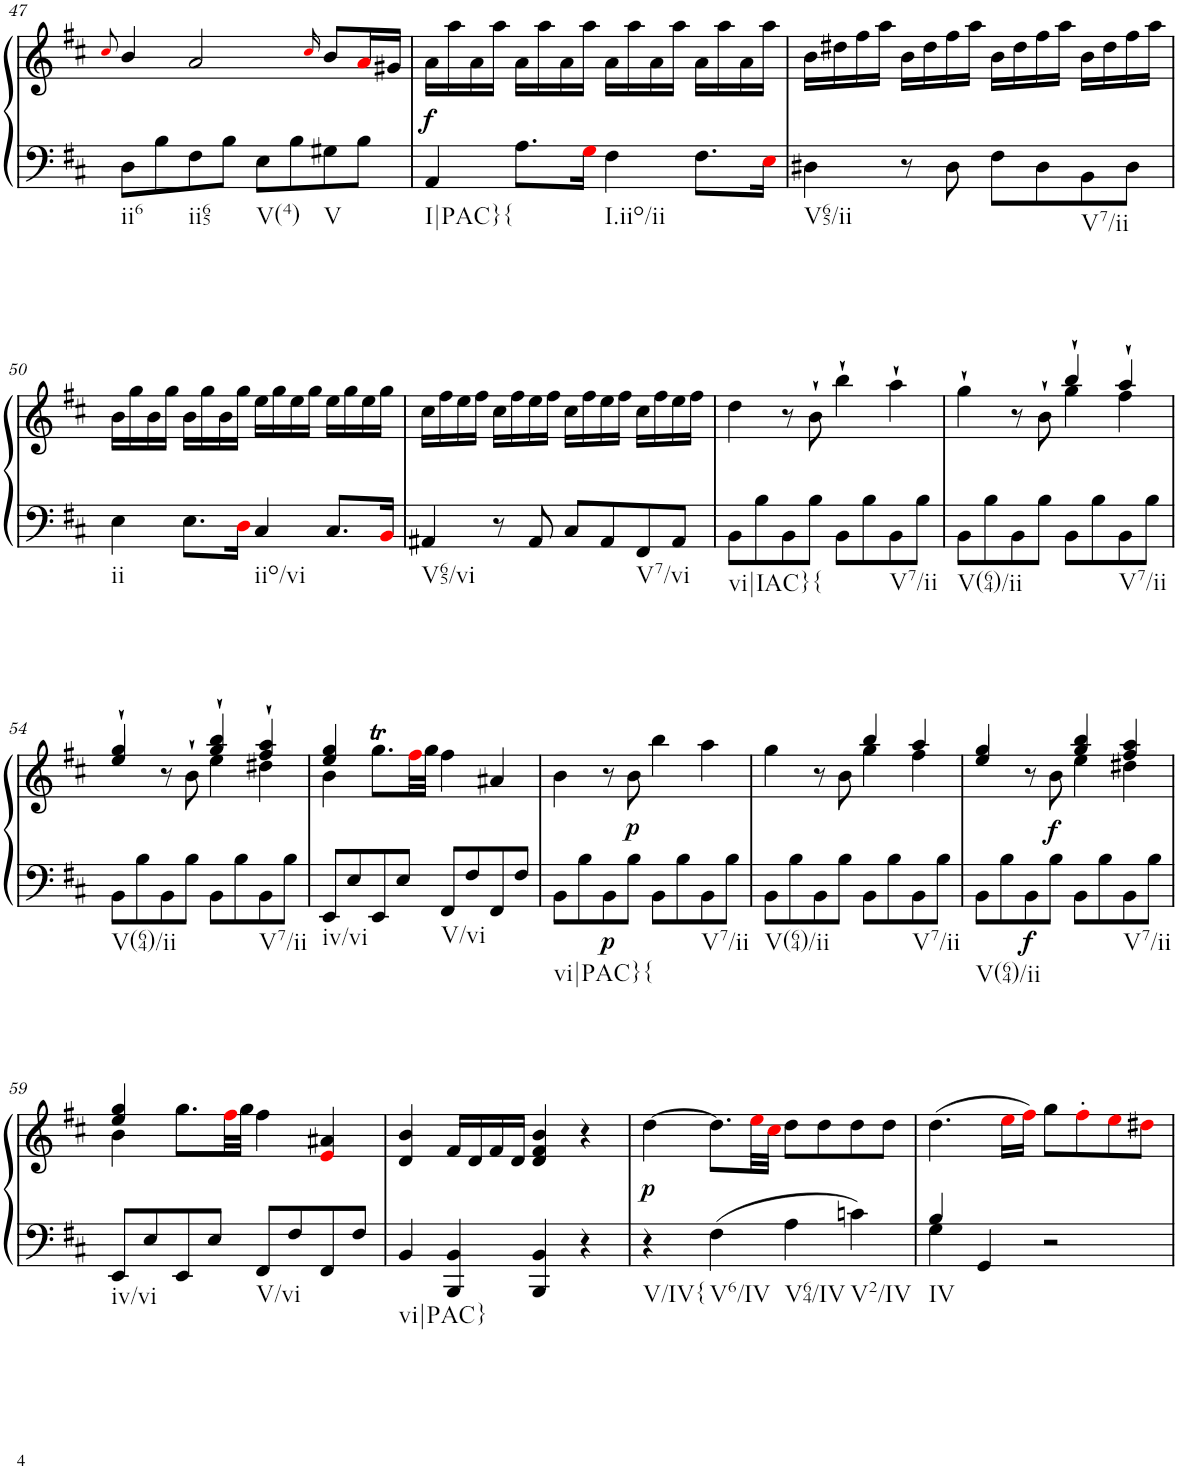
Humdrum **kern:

**kern	**kern	**dynam
*part1	*part1	*part1
*staff2	*staff1	*staff1/2
*I"Piano	*	*
*I'Pno.	*	*
!!LO:PB:g=z
*clefF4	*clefG2	*
*k[f#c#]	*k[f#c#]	*
*M4/4	*M4/4	*
*met(c)	*met(c)	*
=47	=47	=47
.	8qcc#i/	.
!LO:TX:b:t=ii6	!	!
8D\L	4b/	.
8B\	.	.
!LO:TX:b:t=ii65	!	!
8F#\	2a/	.
8B\J	.	.
!LO:TX:b:t=V(4)	!	!
8E\L	.	.
8B\	.	.
.	16qcc#i/	.
!LO:TX:b:t=V	!	!
8G#X\	8b/L	.
8B\J	16ai/L	.
.	16g#X/JJ	.
=48	=48	=48
!LO:TX:b:t=I|PAC}{	!	!
!	!	!LO:DY:b
4AA/	16a\LL	f
.	16aa\	.
.	16a\	.
.	16aa\JJ	.
8.A\L	16a\LL	.
.	16aa\	.
.	16a\	.
16Gi\Jk	16aa\JJ	.
!LO:TX:b:t=I.iio/ii	!	!
4F#\	16a\LL	.
.	16aa\	.
.	16a\	.
.	16aa\JJ	.
8.F#\L	16a\LL	.
.	16aa\	.
.	16a\	.
16Ei\Jk	16aa\JJ	.
=49	=49	=49
!LO:TX:b:t=V65/ii	!	!
4D#X\	16b\LL	.
.	16dd#X\	.
.	16ff#\	.
.	16aa\JJ	.
8r	16b\LL	.
.	16dd#\	.
8D#\	16ff#\	.
.	16aa\JJ	.
8F#\L	16b\LL	.
.	16dd#\	.
8D#\	16ff#\	.
.	16aa\JJ	.
!LO:TX:b:t=V7/ii	!	!
8BB\	16b\LL	.
.	16dd#\	.
8D#\J	16ff#\	.
.	16aa\JJ	.
!!LO:LB:g=z
=50	=50	=50
!LO:TX:b:t=ii	!	!
4E\	16b\LL	.
.	16gg\	.
.	16b\	.
.	16gg\JJ	.
8.E\L	16b\LL	.
.	16gg\	.
.	16b\	.
16Di\Jk	16gg\JJ	.
!LO:TX:b:t=iio/vi	!	!
4C#/	16ee\LL	.
.	16gg\	.
.	16ee\	.
.	16gg\JJ	.
8.C#/L	16ee\LL	.
.	16gg\	.
.	16ee\	.
16BBi/Jk	16gg\JJ	.
=51	=51	=51
!LO:TX:b:t=V65/vi	!	!
4AA#X/	16cc#\LL	.
.	16ff#\	.
.	16ee\	.
.	16ff#\JJ	.
8r	16cc#\LL	.
.	16ff#\	.
8AA#/	16ee\	.
.	16ff#\JJ	.
8C#/L	16cc#\LL	.
.	16ff#\	.
8AA#/	16ee\	.
.	16ff#\JJ	.
!LO:TX:b:t=V7/vi	!	!
8FF#/	16cc#\LL	.
.	16ff#\	.
8AA#/J	16ee\	.
.	16ff#\JJ	.
=52	=52	=52
!LO:TX:b:t=vi|IAC}{	!	!
8BB\L	4dd\	.
8B\	.	.
8BB\	8r	.
8B\J	8b`\	.
8BB\L	4bb`\	.
8B\	.	.
!LO:TX:b:t=V7/ii	!	!
8BB\	4aa`\	.
8B\J	.	.
=53	=53	=53
*	*^	*
!LO:TX:b:t=V(64)/ii	!	!	!
8BB\L	4gg`\	2ryy	.
8B\	.	.	.
8BB\	8r	.	.
8B\J	8b`\	.	.
8BB\L	4bb`/	4gg\	.
8B\	.	.	.
!LO:TX:b:t=V7/ii	!	!	!
8BB\	4aa`/	4ff#\	.
8B\J	.	.	.
!!LO:LB:g=z	!!
=54	=54	=54	=54
!LO:TX:b:t=V(64)/ii	!	!	!
8BB\L	4gg`/	4ee/	.
8B\	.	.	.
8BB\	8r	4ryy	.
8B\J	8b`\	.	.
8BB\L	4gg/` 4bb/`	4ee\	.
8B\	.	.	.
!LO:TX:b:t=V7/ii	!	!	!
8BB\	4ff#/` 4aa/`	4dd#X\	.
8B\J	.	.	.
=55	=55	=55	=55
!LO:TX:b:t=iv/vi	!	!	!
8EE/L	4ee/ 4gg/	4b\	.
8E/	.	.	.
8EE/	8.ggT\L	2.ryy	.
8E/J	.	.	.
.	32ff#i\LL	.	.
.	32gg\JJJ	.	.
!LO:TX:b:t=V/vi	!	!	!
8FF#/L	4ff#\	.	.
8F#/	.	.	.
8FF#/	4a#X/	.	.
8F#/J	.	.	.
*	*v	*v	*
=56	=56	=56
!LO:TX:b:t=vi|PAC}{	!	!
8BB\L	4b\	.
8B\	.	.
!	!	!LO:DY:b=2
8BB\	8r	p
!	!	!LO:DY:b
8B\J	8b\	p
8BB\L	4bb\	.
8B\	.	.
!LO:TX:b:t=V7/ii	!	!
8BB\	4aa\	.
8B\J	.	.
=57	=57	=57
*	*^	*
!LO:TX:b:t=V(64)/ii	!	!	!
8BB\L	4gg\	2ryy	.
8B\	.	.	.
8BB\	8r	.	.
8B\J	8b\	.	.
8BB\L	4bb/	4gg\	.
8B\	.	.	.
!LO:TX:b:t=V7/ii	!	!	!
8BB\	4aa/	4ff#\	.
8B\J	.	.	.
=58	=58	=58	=58
!LO:TX:b:t=V(64)/ii	!	!	!
8BB\L	4gg/	4ee/	.
8B\	.	.	.
!	!	!	!LO:DY:b=2
8BB\	8r	4ryy	f
!	!	!	!LO:DY:b
8B\J	8b\	.	f
8BB\L	4gg/ 4bb/	4ee\	.
8B\	.	.	.
!LO:TX:b:t=V7/ii	!	!	!
8BB\	4ff#/ 4aa/	4dd#X\	.
8B\J	.	.	.
!!LO:LB:g=z	!!
=59	=59	=59	=59
!LO:TX:b:t=iv/vi	!	!	!
8EE/L	4ee/ 4gg/	4b\	.
8E/	.	.	.
8EE/	8.gg\L	2.ryy	.
8E/J	.	.	.
.	32ff#i\LL	.	.
.	32gg\JJJ	.	.
!LO:TX:b:t=V/vi	!	!	!
8FF#/L	4ff#\	.	.
8F#/	.	.	.
8FF#/	4ei/ 4a#X/	.	.
8F#/J	.	.	.
*	*v	*v	*
=60	=60	=60
!LO:TX:b:t=vi|PAC}	!	!
4BB/	4d/ 4b/	.
4BBB/ 4BB/	16f#/LL	.
.	16d/	.
.	16f#/	.
.	16d/JJ	.
4BBB/ 4BB/	4d/ 4f#/ 4b/	.
4r	4r	.
=61	=61	=61
!LO:TX:b:t=V/IV{	!	!
!	!	!LO:DY:b
4r	[4dd\	p
!LO:TX:b:t=V6/IV	!	!
4F#\	8.dd\L]	.
.	32eei\LL	.
.	32cc#i\JJJ	.
!LO:TX:b:t=V64/IV	!	!
4A\	8dd\L	.
.	8dd\	.
!LO:TX:b:t=V2/IV	!	!
4cn\	8dd\	.
.	8dd\J	.
=62	=62	=62
*^	*	*
!LO:TX:b:t=IV	!	!	!
4B/	4G\	(4.dd\	.
4GG/	2.ryy	.	.
.	.	16eei\LL	.
.	.	16ff#i\JJ)	.
2r	.	8gg\L	.
.	.	8ff#'i\	.
.	.	8eei\	.
.	.	8dd#Xi\J	.
*v	*v	*	*
=	=	=
*-	*-	*-
